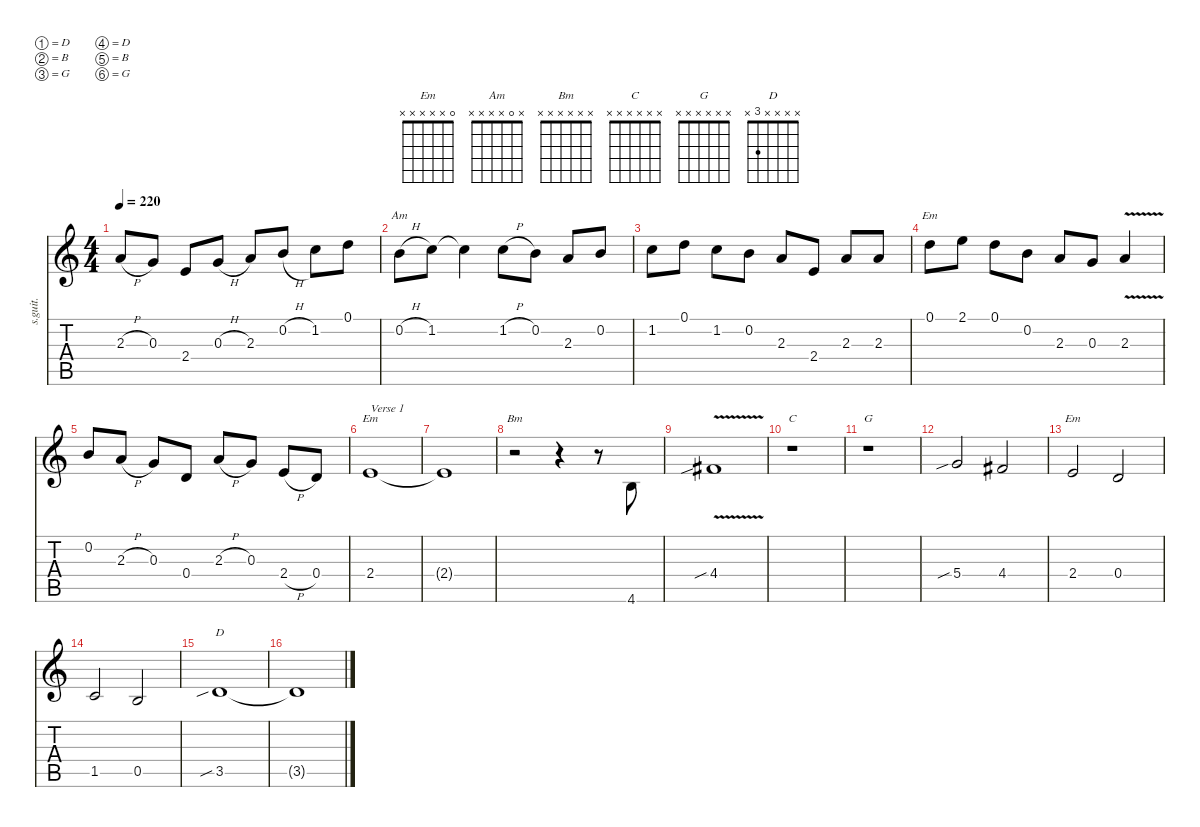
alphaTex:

\defaultSystemsLayout 4
\hideDynamics
\bracketExtendMode nobrackets
\track ("Dobro" "s.guit.") {instrument acousticguitarsteel}
\staff {score tabs}
\tuning (D4 B3 G3 D3 B2 G2)
\chord ("Em" x x x 2 x x) {showfingering false}
\chord ("Am" x 0 x x x x) {showfingering false}
\chord ("Em" 0 x x x x x) {showfingering false}
\chord ("Bm" x x x x x x)
\chord ("C" x x x x x x)
\chord ("G" x x x x x x)
\chord ("D" x x x x 3 x) {showfingering false}
\ts (4 4)
\tempo 220
\clef g2
\ks c
2.3{h}.8{dy mf beam Up} 0.3.8{beam Up} 2.4.8{beam Up} 0.3{h}.8{beam Up} 2.3.8{beam Up} 0.2{h}.8{beam Up} 1.2.8{beam Down} 0.1.8{beam Down} |
0.2{h}.8{ch "Am" beam Down} 1.2.8{beam Down} 1.2{t}.4{beam Down} 1.2{h}.8{beam Down} 0.2.8{beam Down} 2.3.8{beam Up} 0.2.8{beam Up} |
1.2.8{beam Down} 0.1.8{beam Down} 1.2.8{beam Down} 0.2.8{beam Down} 2.3.8{beam Up} 2.4.8{beam Up} 2.3.8{beam Up} 2.3.8{beam Up} |
0.1.8{ch "Em" beam Down} 2.1.8{beam Down} 0.1.8{beam Down} 0.2.8{beam Down} 2.3.8{beam Up} 0.3.8{beam Up} 2.3{v}.4{beam Up} |
0.2.8{beam Up} 2.3{h}.8{beam Up} 0.3.8{beam Up} 0.4.8{beam Up} 2.3{h}.8{beam Up} 0.3.8{beam Up} 2.4{h}.8{beam Up} 0.4.8{beam Up} |
2.4.1{ch "Em" txt "Verse 1" beam Up} |
2.4{t}.1{beam Up} |
r.2{ch "Bm" beam Down} r.4{beam Down} r.8{beam Down} 4.6.8{beam Up} |
4.4{v sib acc #}.1{beam Up} |
r.1{ch "C" beam Down} |
r.1{ch "G" beam Down} |
5.4{sib}.2{beam Up} 4.4{acc #}.2{beam Up} |
2.4.2{ch "Em" beam Up} 0.4.2{beam Up} |
1.5.2{beam Up} 0.5.2{beam Up} |
3.5{sib}.1{ch "D" beam Up} |
3.5{t}.1{beam Up}
